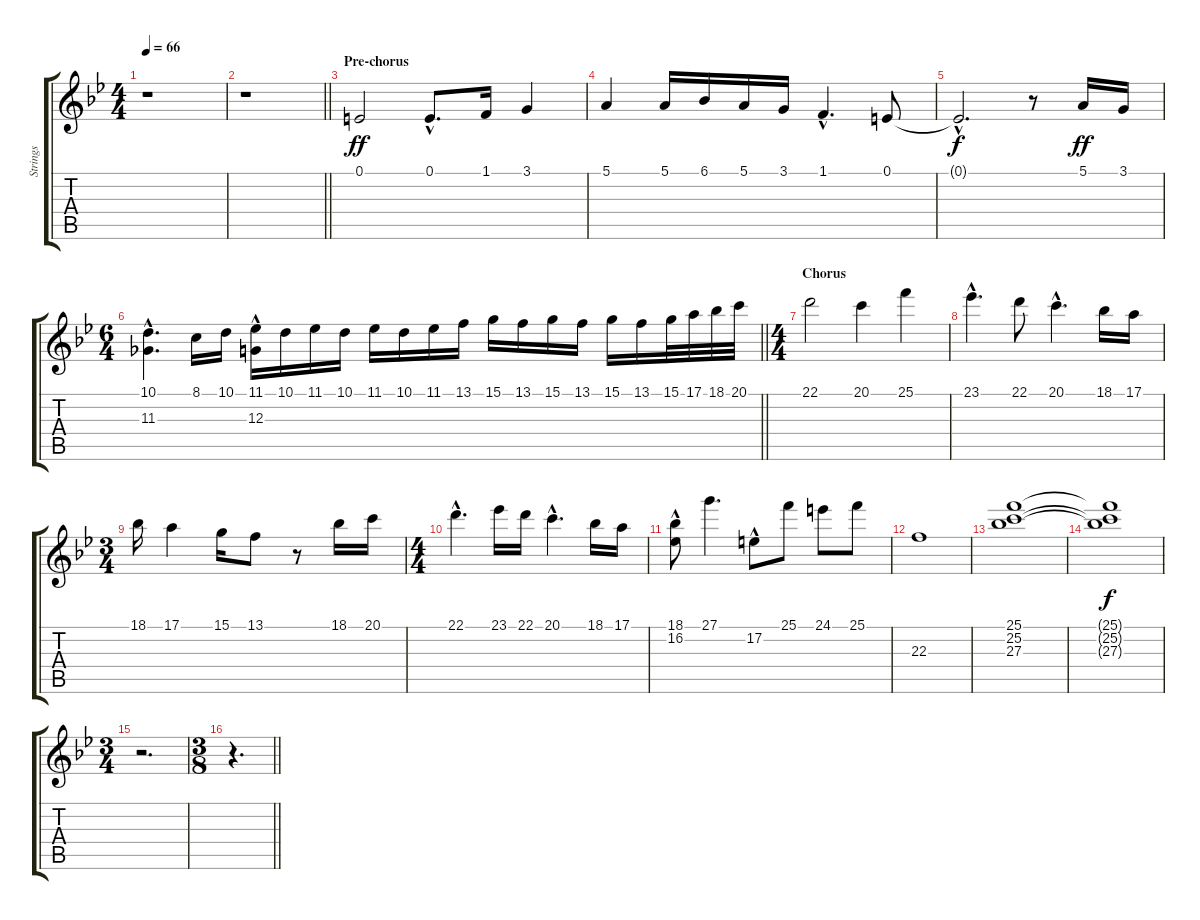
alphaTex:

\track ("Strings" "Strings") {instrument stringensemble1}
\staff {score tabs}
\tuning (E4 B3 G3 D3 A2 E2) {hide}
\ts (4 4)
\tempo 66
\clef g2
\ks bb
r.1{dy f} |
\barLineRight lightlight
r.1 |
\section ("" "Pre-chorus")
0.1.2{dy ff} 0.1{hac}.8{d} 1.1.16 3.1.4 |
5.1.4 5.1.16 6.1.16 5.1.16 3.1.16 1.1{hac}.4{d} 0.1.8 |
0.1{hac t}.2{d dy f} r.8 5.1.16{dy ff} 3.1.16 |
\ts (6 4)
\barLineRight lightlight
(10.1 11.3{hac}).4{d} 8.1.16 10.1.16 (11.1 12.3{hac}).16 10.1.16 11.1.16 10.1.16 11.1.16 10.1.16 11.1.16 13.1.16 15.1.16 13.1.16 15.1.16 13.1.16 15.1.16 13.1.16 15.1.32 17.1.32 18.1.32 20.1.32 |
\ts (4 4)
\section ("" "Chorus")
22.1.2 20.1.4 25.1.4 |
23.1{hac}.4{d} 22.1.8 20.1{hac}.4{d} 18.1.16 17.1.16 |
\ts (3 4)
18.1.16 17.1.4 15.1.16 13.1.8 r.8 18.1.16 20.1.16 |
\ts (4 4)
22.1{hac}.4{d} 23.1.16 22.1.16 20.1{hac}.4{d} 18.1.16 17.1.16 |
(18.1 16.2{hac}).8 27.1.4{d} 17.2{hac}.8 25.1.8 24.1.8 25.1.8 |
22.3.1 |
(25.1 25.2 27.3).1 |
(25.1{t} 25.2{t} 27.3{t}).1{dy f} |
\ts (3 4)
r.2{d} |
\ts (3 8)
\barLineRight lightlight
r.4{d}
